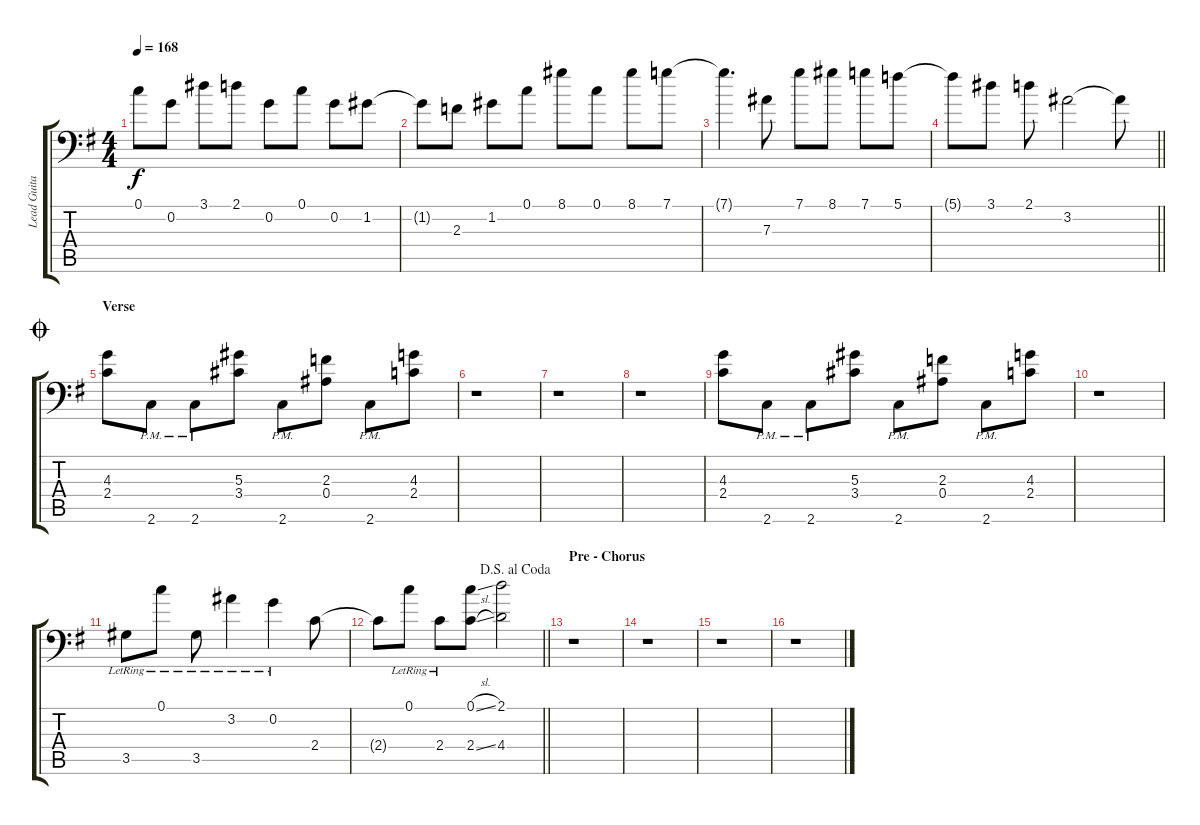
\track ("Lead Guitar" "Lead Guita") {instrument distortionguitar}
\staff {score tabs}
\tuning (C4 G3 Eb3 Bb2 F2 Bb1) {hide}
\ts (4 4)
\tempo 168
\clef f4
\ks g
0.1.8{dy f} 0.2.8 3.1.8 2.1.8 0.2.8 0.1.8 0.2.8 1.2.8 |
1.2{t}.8 2.3.8 1.2.8 0.1.8 8.1.8 0.1.8 8.1.8 7.1.8 |
7.1{t}.4{d} 7.3.8 7.1.8 8.1.8 7.1.8 5.1.8 |
\barLineRight lightlight
5.1{t}.8 3.1.8 2.1.8 3.2.2 3.2{t}.8 |
\section ("" "Verse")
\jump coda
(4.3 2.4).8{balance 0} 2.6{pm}.8 2.6{pm}.8 (5.3 3.4).8 2.6{pm}.8 (2.3 0.4).8 2.6{pm}.8 (4.3 2.4).8 |
r.1 |
r.1 |
r.1 |
(4.3 2.4).8 2.6{pm}.8 2.6{pm}.8 (5.3 3.4).8 2.6{pm}.8 (2.3 0.4).8 2.6{pm}.8 (4.3 2.4).8 |
r.1 |
3.5{lr}.8 0.1{lr}.8 3.5{lr}.8 3.2{lr}.4 0.2{lr}.4 2.4.8 |
\jump dalsegnoalcoda
\barLineRight lightlight
2.4{t}.8 0.1{lr}.8 2.4{lr}.8 (0.1{sl} 2.4{sl}).8 (2.1 4.4).2 |
\section ("" "Pre - Chorus")
r.1 |
r.1 |
r.1 |
r.1
